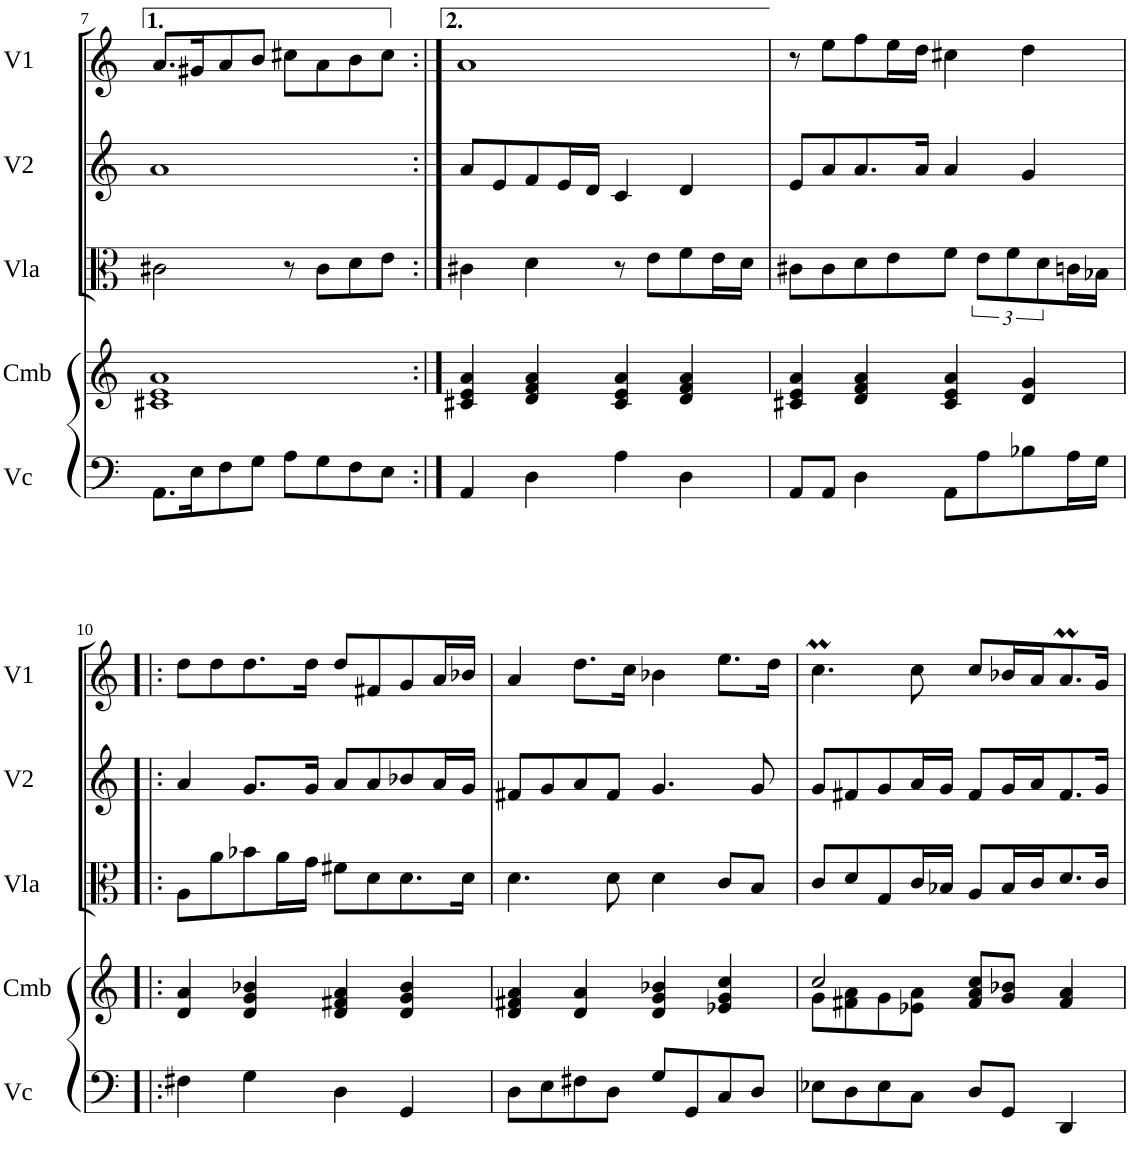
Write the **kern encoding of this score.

**kern	**kern	**kern	**kern	**kern
*part5	*part4	*part3	*part2	*part1
*staff5	*staff4	*staff3	*staff2	*staff1
*I"Vc	*I"Cmb	*I"Vla	*I"V2	*I"V1
*I'Vc	*I'Cmb	*I'Vla	*I'V2	*I'V1
!!LO:PB:g=z
*clefF4	*clefG2	*clefC3	*clefG2	*clefG2
*k[]	*k[]	*k[]	*k[]	*k[]
*M4/4	*M4/4	*M4/4	*M4/4	*M4/4
*met(c)	*met(c)	*met(c)	*met(c)	*met(c)
=7	=7	=7	=7	=7
8.AA\L	1c#X 1e 1a	2c#X\	1a	8.a/L
16E\K	.	.	.	16g#X/K
8F\	.	.	.	8a/
8G\J	.	.	.	8b/J
8A\L	.	8r	.	8cc#X\L
8G\	.	8c#\L	.	8a\
8F\	.	8d\	.	8b\
8E\J	.	8e\J	.	8cc#\J
=8:|!	=8:|!	=8:|!	=8:|!	=8:|!
4AA/	4c#X/ 4e/ 4a/	4c#X\	8a/L	1a
.	.	.	8e/	.
4D\	4d/ 4f/ 4a/	4d\	8f/	.
.	.	.	16e/L	.
.	.	.	16d/JJ	.
4A\	4c#/ 4e/ 4a/	8r	4c/	.
.	.	8e\L	.	.
4D\	4d/ 4f/ 4a/	8f\	4d/	.
.	.	16e\L	.	.
.	.	16d\JJ	.	.
=9	=9	=9	=9	=9
8AA/L	4c#X/ 4e/ 4a/	8c#X\L	8e/L	8r
8AA/J	.	8c#\	8a/	8ee\L
4D\	4d/ 4f/ 4a/	8d\	8.a/	8ff\
.	.	8e\	.	16ee\L
.	.	.	16a/Jk	16dd\JJ
8AA\L	4c#/ 4e/ 4a/	8f\J	4a/	4cc#X\
8A\	.	12e\L	.	.
.	.	12f\	.	.
8B-X\	4d/ 4g/	.	4g/	4dd\
.	.	12d\	.	.
16A\L	.	16cn\L	.	.
16G\JJ	.	16B-X\JJ	.	.
!!LO:LB:g=z
=10!|:	=10!|:	=10!|:	=10!|:	=10!|:
4F#X\	4d/ 4a/	8A\L	4a/	8dd\L
.	.	8a\	.	8dd\
4G\	4d/ 4g/ 4b-X/	8b-X\	8.g/L	8.dd\
.	.	16a\L	.	.
.	.	16g\JJ	16g/Jk	16dd\Jk
4D\	4d/ 4f#X/ 4a/	8f#X\L	8a/L	8dd/L
.	.	8d\	8a/	8f#X/
4GG/	4d/ 4g/ 4b-/	8.d\	8b-X/	8g/
.	.	.	16a/L	16a/L
.	.	16d\Jk	16g/JJ	16b-X/JJ
=11	=11	=11	=11	=11
8D\L	4d/ 4f#X/ 4a/	4.d\	8f#X/L	4a/
8E\	.	.	8g/	.
8F#X\	4d/ 4a/	.	8a/	8.dd\L
8D\J	.	8d\	8f#/J	.
.	.	.	.	16cc\Jk
8G/L	4d/ 4g/ 4b-X/	4d\	4.g/	4b-X\
8GG/	.	.	.	.
8C/	4e-X/ 4g/ 4cc/	8c/L	.	8.ee\L
8D/J	.	8B/J	8g/	.
.	.	.	.	16dd\Jk
=12	=12	=12	=12	=12
*	*^	*	*	*
8E-X\L	2cc/	8g\L	8c/L	8g/L	4.ccM\
8D\	.	8f#X\ 8a\	8d/	8f#X/	.
8E-\	.	8g\	8G/	8g/	.
8C\J	.	8e-X\ 8a\J	16c/L	16a/L	8cc\
.	.	.	16B-X/JJ	16g/JJ	.
8D/L	8f#/ 8a/ 8cc/L	2ryy	8A/L	8f#/L	8cc/L
8GG/J	8g/ 8b-X/J	.	16B-/L	16g/L	16b-X/L
.	.	.	16c/J	16a/J	16a/J
4DD/	4f#/ 4a/	.	8.d/	8.f#/	8.aM/
.	.	.	16c/Jk	16g/Jk	16g/Jk
*	*v	*v	*	*	*
=	=	=	=	=
*-	*-	*-	*-	*-
